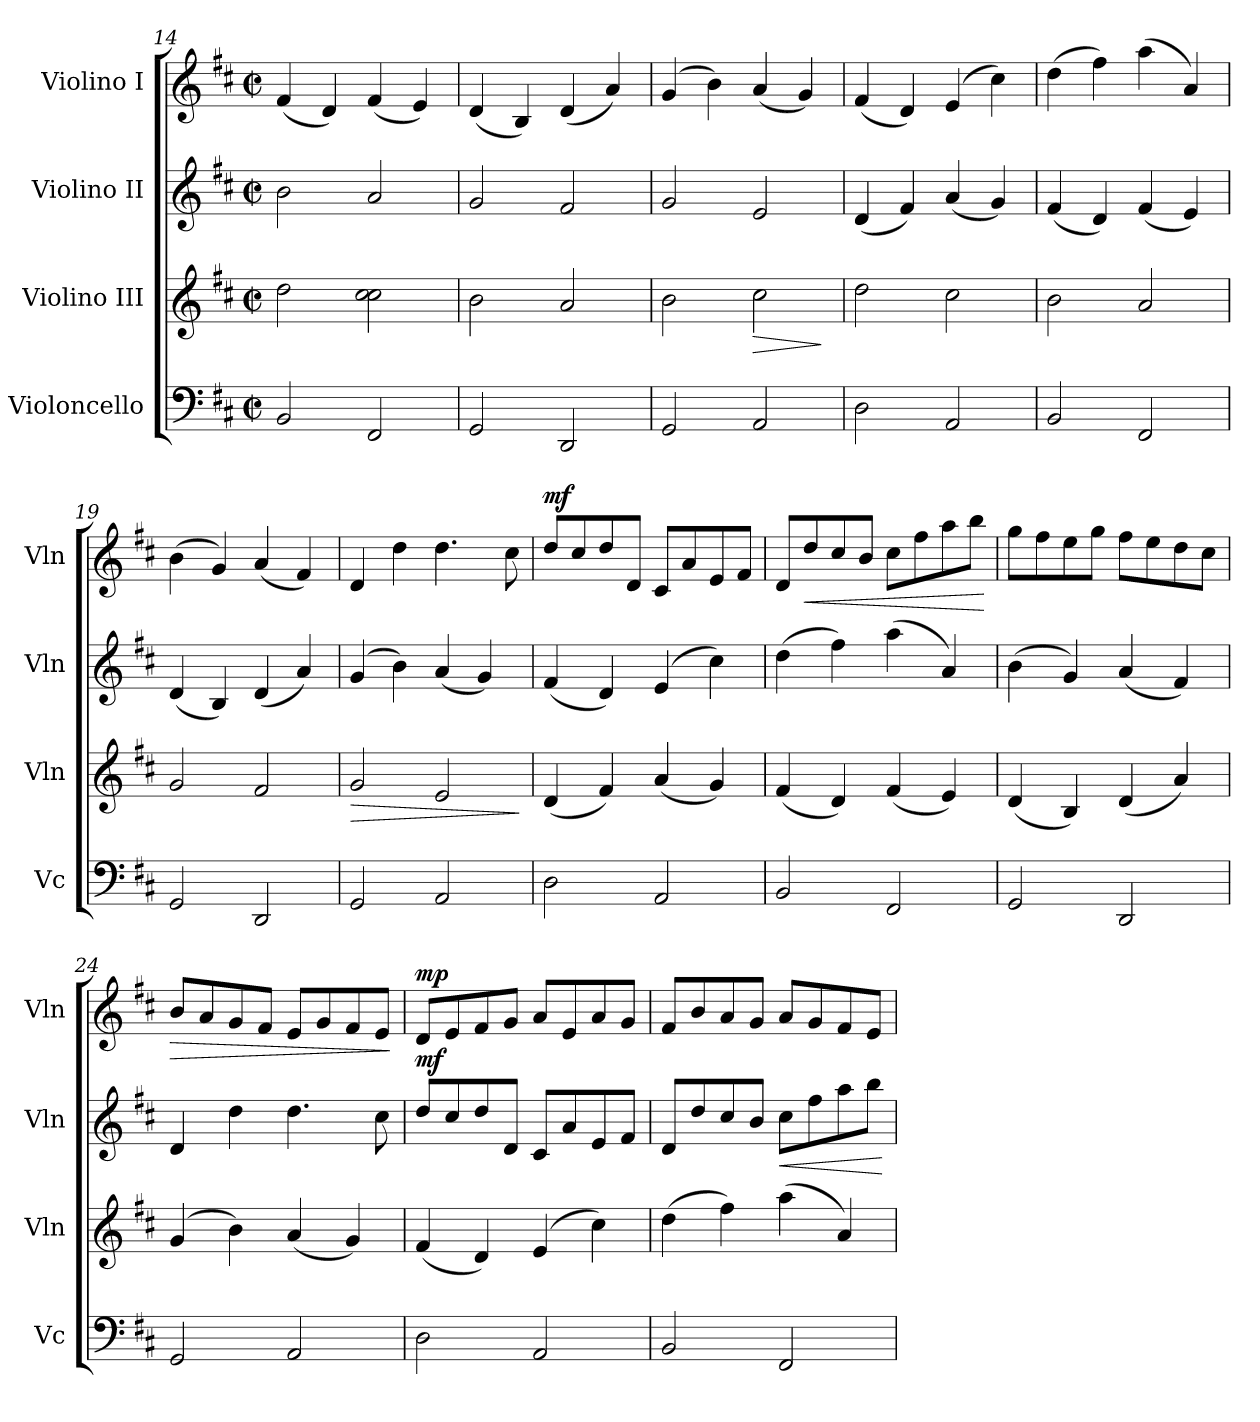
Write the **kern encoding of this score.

**kern	**kern	**dynam	**kern	**dynam	**kern	**dynam
*part4	*part3	*part3	*part2	*part2	*part1	*part1
*staff4	*staff3	*staff3	*staff2	*staff2	*staff1	*staff1
*I"Violoncello	*I"Violino III	*	*I"Violino II	*	*I"Violino I	*
*I'Vc	*I'Vln	*	*I'Vln	*	*I'Vln	*
*clefF4	*clefG2	*	*clefG2	*	*clefG2	*
*k[f#c#]	*k[f#c#]	*	*k[f#c#]	*	*k[f#c#]	*
*M4/4	*M4/4	*	*M4/4	*	*M4/4	*
*met(c|)	*met(c|)	*	*met(c|)	*	*met(c|)	*
=14	=14	=14	=14	=14	=14	=14
2BB/	2dd\	.	2b\	.	(4f#/	.
.	.	.	.	.	4d/)	.
2FF#/	2cc#\ 2cc#\	.	2a/	.	(4f#/	.
.	.	.	.	.	4e/)	.
=15	=15	=15	=15	=15	=15	=15
2GG/	2b\	.	2g/	.	(4d/	.
.	.	.	.	.	4B/)	.
2DD/	2a/	.	2f#/	.	(4d/	.
.	.	.	.	.	4a/)	.
=16	=16	=16	=16	=16	=16	=16
2GG/	2b\	.	2g/	.	(4g/	.
.	.	.	.	.	4b\)	.
!	!	!LO:HP:b	!	!	!	!
2AA/	2cc#\	>	2e/	.	(4a/	.
.	.	.	.	.	4g/)	.
.	.	]	.	.	.	.
=17	=17	=17	=17	=17	=17	=17
2D\	2dd\	.	(4d/	.	(4f#/	.
.	.	.	4f#/)	.	4d/)	.
!	!	!	!	!	!	!LO:DY:b
2AA/	2cc#\	.	(4a/	.	(4e/	other-dynamics
.	.	.	4g/)	.	4cc#\)	.
=18	=18	=18	=18	=18	=18	=18
2BB/	2b\	.	(4f#/	.	(4dd\	.
.	.	.	4d/)	.	4ff#\)	.
2FF#/	2a/	.	(4f#/	.	(4aa\	.
.	.	.	4e/)	.	4a/)	.
=19	=19	=19	=19	=19	=19	=19
2GG/	2g/	.	(4d/	.	(4b\	.
.	.	.	4B/)	.	4g/)	.
2DD/	2f#/	.	(4d/	.	(4a/	.
.	.	.	4a/)	.	4f#/)	.
=20	=20	=20	=20	=20	=20	=20
!	!	!LO:HP:b	!	!	!	!
2GG/	2g/	>	(4g/	.	4d/	.
.	.	.	4b\)	.	4dd\	.
2AA/	2e/	.	(4a/	.	4.dd\	.
.	.	.	4g/)	.	.	.
.	.	.	.	.	8cc#\	.
.	.	]	.	.	.	.
=21	=21	=21	=21	=21	=21	=21
!	!	!	!	!	!	!LO:DY:a
2D\	(4d/	.	(4f#/	.	8dd/L	mf
.	.	.	.	.	8cc#/	.
.	4f#/)	.	4d/)	.	8dd/	.
.	.	.	.	.	8d/J	.
!	!	!	!	!LO:DY:b	!	!
2AA/	(4a/	.	(4e/	other-dynamics	8c#/L	.
.	.	.	.	.	8a/	.
.	4g/)	.	4cc#\)	.	8e/	.
.	.	.	.	.	8f#/J	.
!!LO:PB:g=z
=22	=22	=22	=22	=22	=22	=22
2BB/	(4f#/	.	(4dd\	.	8d/L	.
!	!	!	!	!	!	!LO:HP:b
.	.	.	.	.	8dd/	<
.	4d/)	.	4ff#\)	.	8cc#/	.
.	.	.	.	.	8b/J	.
2FF#/	(4f#/	.	(4aa\	.	8cc#\L	.
.	.	.	.	.	8ff#\	.
.	4e/)	.	4a/)	.	8aa\	.
.	.	.	.	.	8bb\J	.
.	.	.	.	.	.	[
=23	=23	=23	=23	=23	=23	=23
2GG/	(4d/	.	(4b\	.	8gg\L	.
.	.	.	.	.	8ff#\	.
.	4B/)	.	4g/)	.	8ee\	.
.	.	.	.	.	8gg\J	.
2DD/	(4d/	.	(4a/	.	8ff#\L	.
.	.	.	.	.	8ee\	.
.	4a/)	.	4f#/)	.	8dd\	.
.	.	.	.	.	8cc#\J	.
=24	=24	=24	=24	=24	=24	=24
!	!	!	!	!	!	!LO:HP:b
2GG/	(4g/	.	4d/	.	8b/L	>
.	.	.	.	.	8a/	.
.	4b\)	.	4dd\	.	8g/	.
.	.	.	.	.	8f#/J	.
2AA/	(4a/	.	4.dd\	.	8e/L	.
.	.	.	.	.	8g/	.
.	4g/)	.	.	.	8f#/	.
.	.	.	8cc#\	.	8e/J	.
.	.	.	.	.	.	]
=25	=25	=25	=25	=25	=25	=25
!	!	!	!	!LO:DY:a	!	!LO:DY:a
2D\	(4f#/	.	8dd/L	mf	8d/L	mp
.	.	.	8cc#/	.	8e/	.
.	4d/)	.	8dd/	.	8f#/	.
.	.	.	8d/J	.	8g/J	.
2AA/	(4e/	.	8c#/L	.	8a/L	.
.	.	.	8a/	.	8e/	.
!	!	!LO:DY:b	!	!	!	!
.	4cc#\)	other-dynamics	8e/	.	8a/	.
.	.	.	8f#/J	.	8g/J	.
=26	=26	=26	=26	=26	=26	=26
2BB/	(4dd\	.	8d/L	.	8f#/L	.
.	.	.	8dd/	.	8b/	.
.	4ff#\)	.	8cc#/	.	8a/	.
.	.	.	8b/J	.	8g/J	.
!	!	!	!	!LO:HP:b	!	!
2FF#/	(4aa\	.	8cc#\L	<	8a/L	.
.	.	.	8ff#\	.	8g/	.
.	4a/)	.	8aa\	.	8f#/	.
.	.	.	8bb\J	.	8e/J	.
.	.	.	.	[	.	.
=	=	=	=	=	=	=
*-	*-	*-	*-	*-	*-	*-
